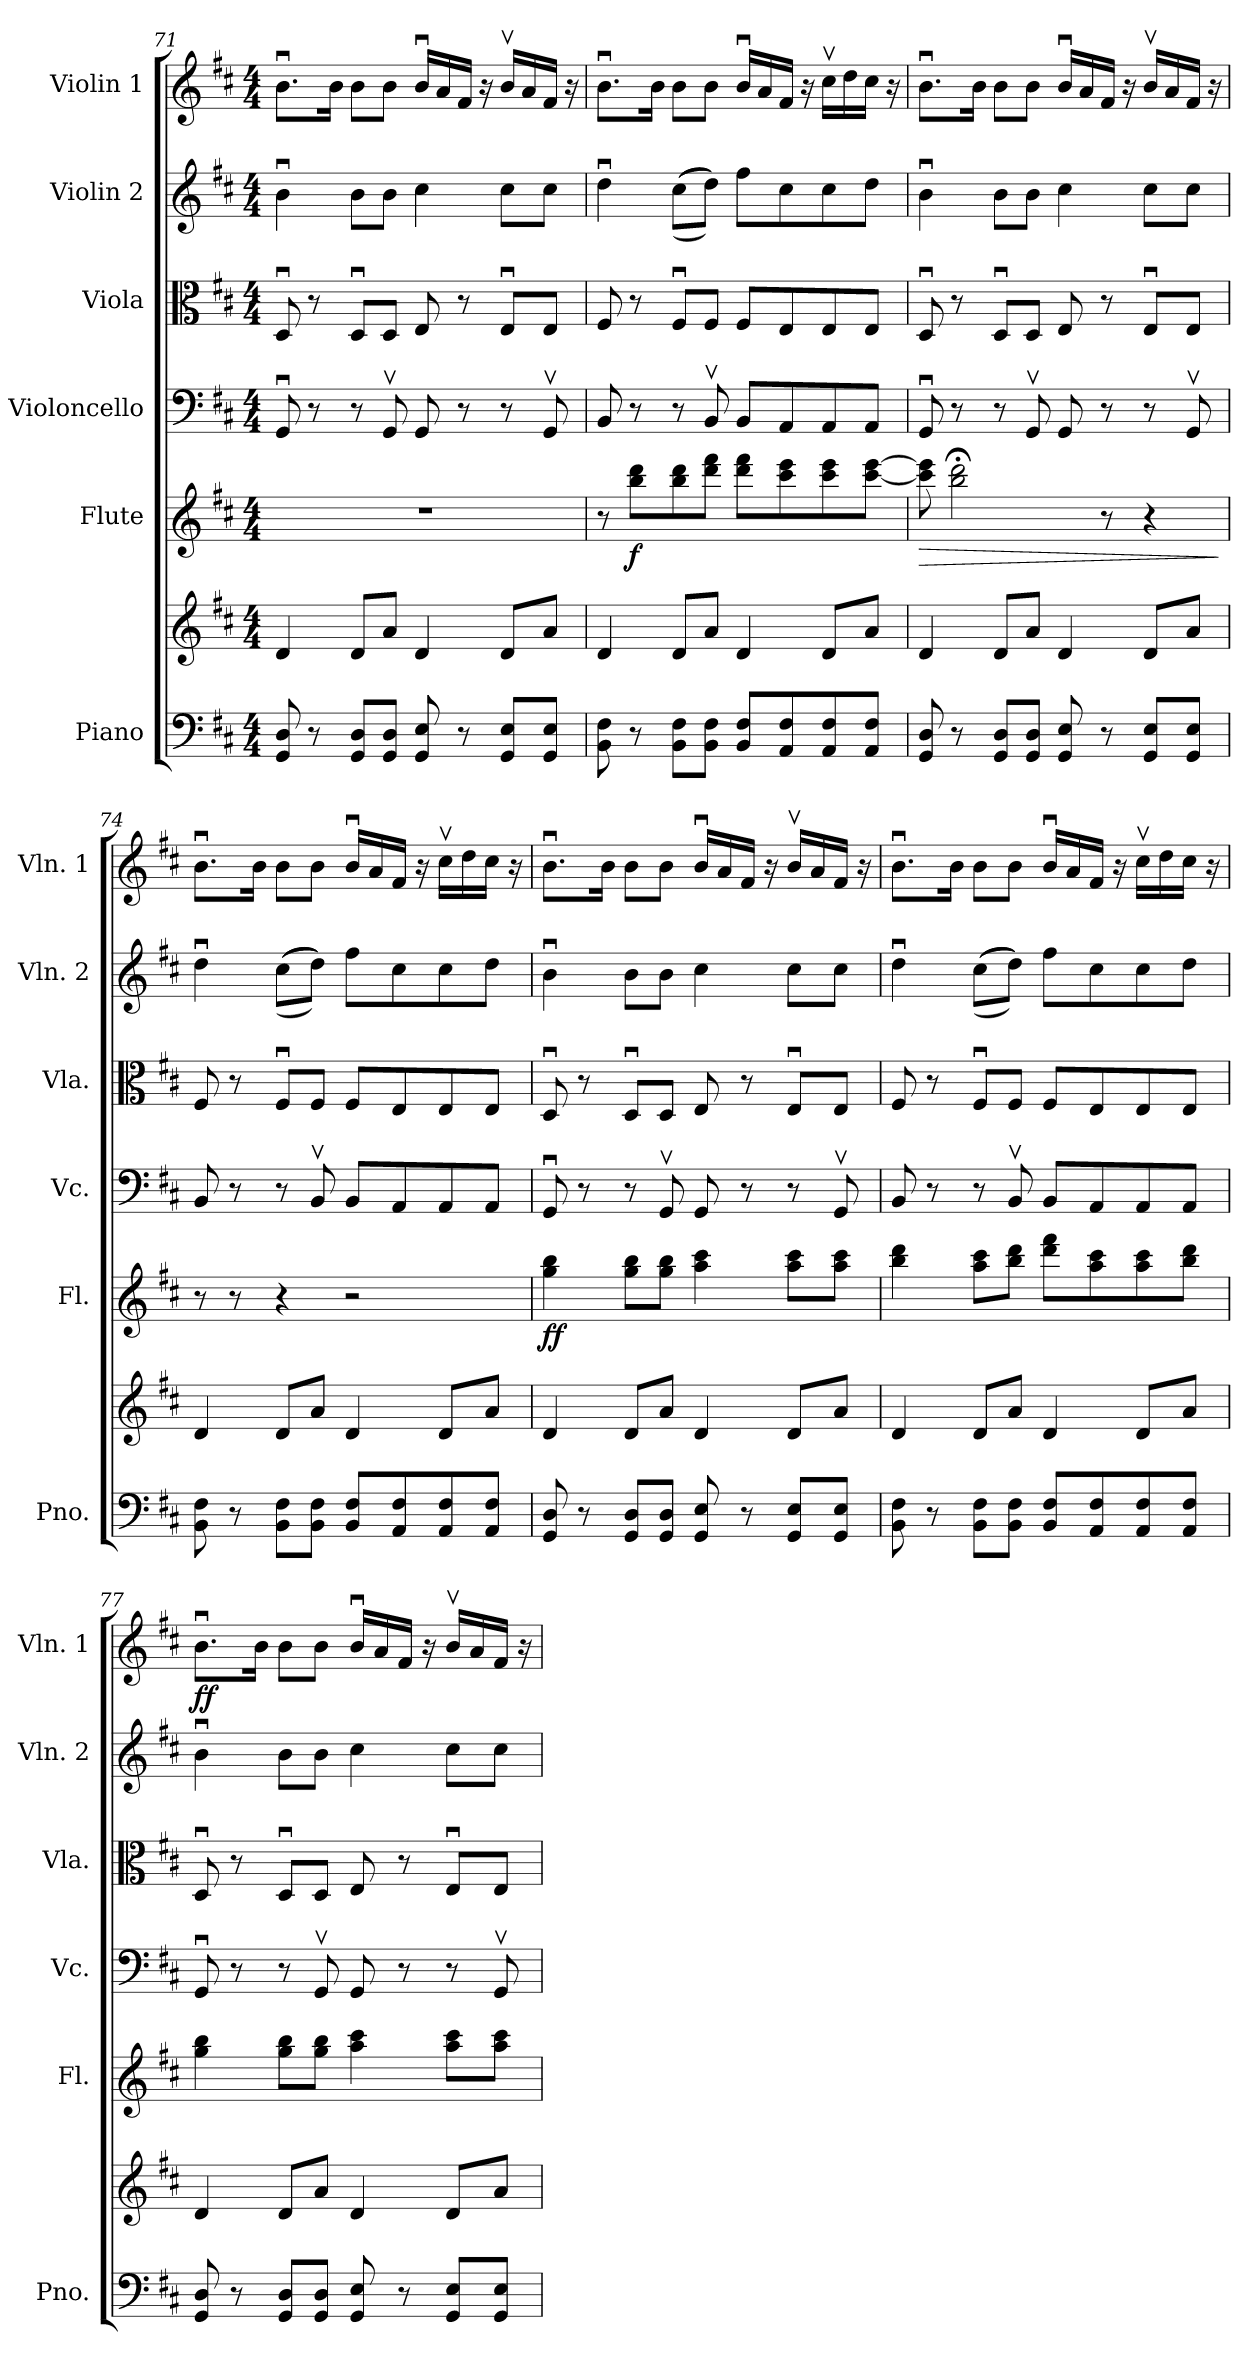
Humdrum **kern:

**kern	**kern	**kern	**dynam	**kern	**kern	**kern	**kern	**dynam
*part6	*part6	*part5	*part5	*part4	*part3	*part2	*part1	*part1
*staff7	*staff6	*staff5	*staff5	*staff4	*staff3	*staff2	*staff1	*staff1
*I"Piano	*	*I"Flute	*	*I"Violoncello	*I"Viola	*I"Violin 2	*I"Violin 1	*
*I'Pno.	*	*I'Fl.	*	*I'Vc.	*I'Vla.	*I'Vln. 2	*I'Vln. 1	*
!!LO:LB:g=z
*clefF4	*clefG2	*clefG2	*	*clefF4	*clefC3	*clefG2	*clefG2	*
*k[f#c#]	*k[f#c#]	*k[f#c#]	*	*k[f#c#]	*k[f#c#]	*k[f#c#]	*k[f#c#]	*
*M4/4	*M4/4	*M4/4	*	*M4/4	*M4/4	*M4/4	*M4/4	*
=71	=71	=71	=71	=71	=71	=71	=71	=71
8GG/ 8D/	4d/	1r	.	8GGu/	8Du/	4bu\	8.bu\L	.
8r	.	.	.	8r	8r	.	.	.
.	.	.	.	.	.	.	16b\Jk	.
8GG/ 8D/L	8d/L	.	.	8r	8Du/L	8b\L	8b\L	.
8GG/ 8D/J	8a/J	.	.	8GGv/	8D/J	8b\J	8b\J	.
8GG/ 8E/	4d/	.	.	8GG/	8E/	4cc#\	16bu/LL	.
.	.	.	.	.	.	.	16a/	.
8r	.	.	.	8r	8r	.	16f#/JJ	.
.	.	.	.	.	.	.	16r	.
8GG/ 8E/L	8d/L	.	.	8r	8Eu/L	8cc#\L	16bv/LL	.
.	.	.	.	.	.	.	16a/	.
8GG/ 8E/J	8a/J	.	.	8GGv/	8E/J	8cc#\J	16f#/JJ	.
.	.	.	.	.	.	.	16r	.
=72	=72	=72	=72	=72	=72	=72	=72	=72
8BB\ 8F#\	4d/	8r	.	8BB/	8F#/	4ddu\	8.bu\L	.
!	!	!	!LO:DY:b	!	!	!	!	!
8r	.	8bb\ 8ddd\L	f	8r	8r	.	.	.
.	.	.	.	.	.	.	16b\Jk	.
8BB\ 8F#\L	8d/L	8bb\ 8ddd\	.	8r	8F#u/L	((((8cc#\L	8b\L	.
8BB\ 8F#\J	8a/J	8ddd\ 8fff#\J	.	8BBv/	8F#/J	8dd\J))))	8b\J	.
8BB/ 8F#/L	4d/	8ddd\ 8fff#\L	.	8BB/L	8F#/L	8ff#\L	16bu/LL	.
.	.	.	.	.	.	.	16a/	.
8AA/ 8F#/	.	8ccc#\ 8eee\	.	8AA/	8E/	8cc#\	16f#/JJ	.
.	.	.	.	.	.	.	16r	.
8AA/ 8F#/	8d/L	8ccc#\ 8eee\	.	8AA/	8E/	8cc#\	16cc#v\LL	.
.	.	.	.	.	.	.	16dd\	.
8AA/ 8F#/J	8a/J	[8ccc#\ [8eee\J	.	8AA/J	8E/J	8dd\J	16cc#\JJ	.
.	.	.	.	.	.	.	16r	.
=73	=73	=73	=73	=73	=73	=73	=73	=73
!	!	!	!LO:HP:b	!	!	!	!	!
8GG/ 8D/	4d/	8ccc#\] 8eee\]	>	8GGu/	8Du/	4bu\	8.bu\L	.
8r	.	2bb\;< 2ddd\;<	.	8r	8r	.	.	.
.	.	.	.	.	.	.	16b\Jk	.
8GG/ 8D/L	8d/L	.	.	8r	8Du/L	8b\L	8b\L	.
8GG/ 8D/J	8a/J	.	.	8GGv/	8D/J	8b\J	8b\J	.
8GG/ 8E/	4d/	.	.	8GG/	8E/	4cc#\	16bu/LL	.
.	.	.	.	.	.	.	16a/	.
8r	.	8r	.	8r	8r	.	16f#/JJ	.
.	.	.	.	.	.	.	16r	.
8GG/ 8E/L	8d/L	4r	.	8r	8Eu/L	8cc#\L	16bv/LL	.
.	.	.	.	.	.	.	16a/	.
8GG/ 8E/J	8a/J	.	.	8GGv/	8E/J	8cc#\J	16f#/JJ	.
.	.	.	.	.	.	.	16r	.
.	.	.	]	.	.	.	.	.
!!LO:PB:g=z
=74	=74	=74	=74	=74	=74	=74	=74	=74
8BB\ 8F#\	4d/	8r	.	8BB/	8F#/	4ddu\	8.bu\L	.
8r	.	8r	.	8r	8r	.	.	.
.	.	.	.	.	.	.	16b\Jk	.
8BB\ 8F#\L	8d/L	4r	.	8r	8F#u/L	((((8cc#\L	8b\L	.
8BB\ 8F#\J	8a/J	.	.	8BBv/	8F#/J	8dd\J))))	8b\J	.
8BB/ 8F#/L	4d/	2r	.	8BB/L	8F#/L	8ff#\L	16bu/LL	.
.	.	.	.	.	.	.	16a/	.
8AA/ 8F#/	.	.	.	8AA/	8E/	8cc#\	16f#/JJ	.
.	.	.	.	.	.	.	16r	.
8AA/ 8F#/	8d/L	.	.	8AA/	8E/	8cc#\	16cc#v\LL	.
.	.	.	.	.	.	.	16dd\	.
8AA/ 8F#/J	8a/J	.	.	8AA/J	8E/J	8dd\J	16cc#\JJ	.
.	.	.	.	.	.	.	16r	.
=75	=75	=75	=75	=75	=75	=75	=75	=75
!	!	!	!LO:DY:b	!	!	!	!	!
8GG/ 8D/	4d/	4gg\ 4bb\	ff	8GGu/	8Du/	4bu\	8.bu\L	.
8r	.	.	.	8r	8r	.	.	.
.	.	.	.	.	.	.	16b\Jk	.
8GG/ 8D/L	8d/L	8gg\ 8bb\L	.	8r	8Du/L	8b\L	8b\L	.
8GG/ 8D/J	8a/J	8gg\ 8bb\J	.	8GGv/	8D/J	8b\J	8b\J	.
8GG/ 8E/	4d/	4aa\ 4ccc#\	.	8GG/	8E/	4cc#\	16bu/LL	.
.	.	.	.	.	.	.	16a/	.
8r	.	.	.	8r	8r	.	16f#/JJ	.
.	.	.	.	.	.	.	16r	.
8GG/ 8E/L	8d/L	8aa\ 8ccc#\L	.	8r	8Eu/L	8cc#\L	16bv/LL	.
.	.	.	.	.	.	.	16a/	.
8GG/ 8E/J	8a/J	8aa\ 8ccc#\J	.	8GGv/	8E/J	8cc#\J	16f#/JJ	.
.	.	.	.	.	.	.	16r	.
=76	=76	=76	=76	=76	=76	=76	=76	=76
8BB\ 8F#\	4d/	4bb\ 4ddd\	.	8BB/	8F#/	4ddu\	8.bu\L	.
8r	.	.	.	8r	8r	.	.	.
.	.	.	.	.	.	.	16b\Jk	.
8BB\ 8F#\L	8d/L	8aa\ 8ccc#\L	.	8r	8F#u/L	((((8cc#\L	8b\L	.
8BB\ 8F#\J	8a/J	8bb\ 8ddd\J	.	8BBv/	8F#/J	8dd\J))))	8b\J	.
8BB/ 8F#/L	4d/	8ddd\ 8fff#\L	.	8BB/L	8F#/L	8ff#\L	16bu/LL	.
.	.	.	.	.	.	.	16a/	.
8AA/ 8F#/	.	8aa\ 8ccc#\	.	8AA/	8E/	8cc#\	16f#/JJ	.
.	.	.	.	.	.	.	16r	.
8AA/ 8F#/	8d/L	8aa\ 8ccc#\	.	8AA/	8E/	8cc#\	16cc#v\LL	.
.	.	.	.	.	.	.	16dd\	.
8AA/ 8F#/J	8a/J	8bb\ 8ddd\J	.	8AA/J	8E/J	8dd\J	16cc#\JJ	.
.	.	.	.	.	.	.	16r	.
!!LO:LB:g=z
=77	=77	=77	=77	=77	=77	=77	=77	=77
!	!	!	!	!	!	!	!	!LO:DY:b
8GG/ 8D/	4d/	4gg\ 4bb\	.	8GGu/	8Du/	4bu\	8.bu\L	ff
8r	.	.	.	8r	8r	.	.	.
.	.	.	.	.	.	.	16b\Jk	.
8GG/ 8D/L	8d/L	8gg\ 8bb\L	.	8r	8Du/L	8b\L	8b\L	.
8GG/ 8D/J	8a/J	8gg\ 8bb\J	.	8GGv/	8D/J	8b\J	8b\J	.
8GG/ 8E/	4d/	4aa\ 4ccc#\	.	8GG/	8E/	4cc#\	16bu/LL	.
.	.	.	.	.	.	.	16a/	.
8r	.	.	.	8r	8r	.	16f#/JJ	.
.	.	.	.	.	.	.	16r	.
8GG/ 8E/L	8d/L	8aa\ 8ccc#\L	.	8r	8Eu/L	8cc#\L	16bv/LL	.
.	.	.	.	.	.	.	16a/	.
8GG/ 8E/J	8a/J	8aa\ 8ccc#\J	.	8GGv/	8E/J	8cc#\J	16f#/JJ	.
.	.	.	.	.	.	.	16r	.
=	=	=	=	=	=	=	=	=
*-	*-	*-	*-	*-	*-	*-	*-	*-
